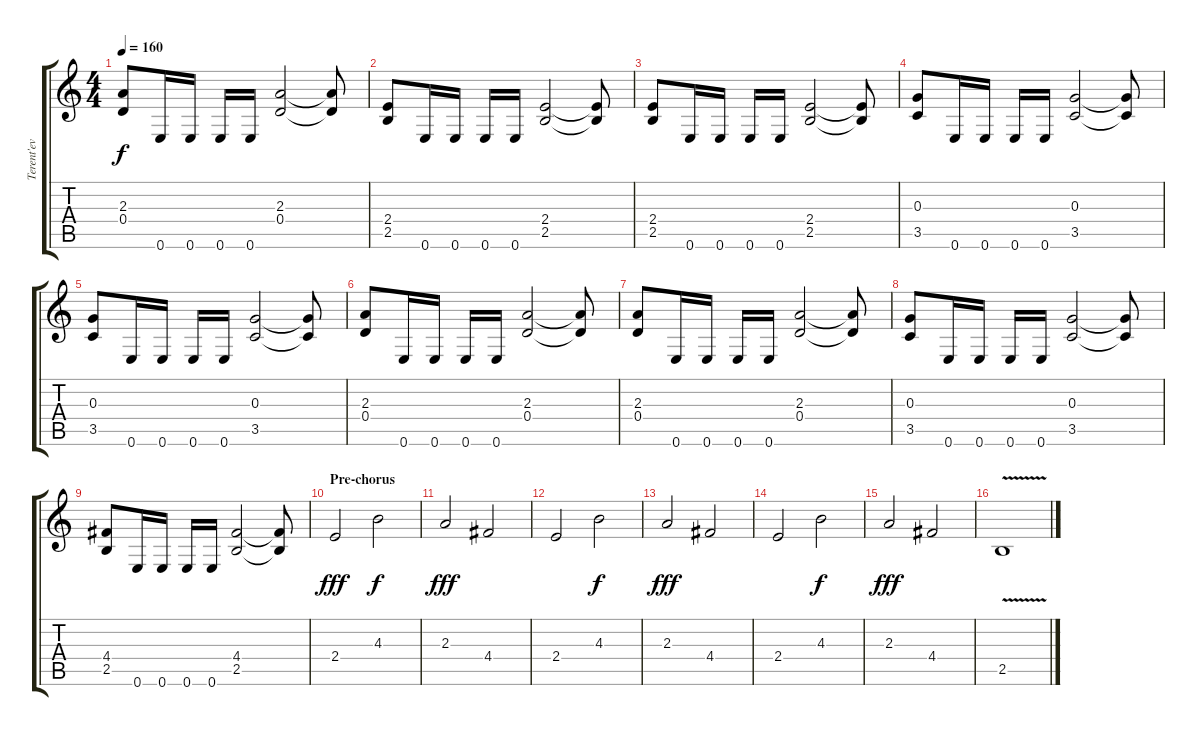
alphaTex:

\track ("Terent'ev " "Terent'ev ") {instrument distortionguitar}
\staff {score tabs}
\tuning (E4 B3 G3 D3 A2 E2) {hide}
\ts (4 4)
\tempo 160
\clef g2
\ks c
(2.3 0.4).8{dy f} 0.6.16 0.6.16 0.6.16 0.6.16 (2.3 0.4).2 (2.3{t} 0.4{t}).8 |
(2.4 2.5).8 0.6.16 0.6.16 0.6.16 0.6.16 (2.4 2.5).2 (2.4{t} 2.5{t}).8 |
(2.4 2.5).8 0.6.16 0.6.16 0.6.16 0.6.16 (2.4 2.5).2 (2.4{t} 2.5{t}).8 |
(0.3 3.5).8 0.6.16 0.6.16 0.6.16 0.6.16 (0.3 3.5).2 (0.3{t} 3.5{t}).8 |
(0.3 3.5).8 0.6.16 0.6.16 0.6.16 0.6.16 (0.3 3.5).2 (0.3{t} 3.5{t}).8 |
(2.3 0.4).8 0.6.16 0.6.16 0.6.16 0.6.16 (2.3 0.4).2 (2.3{t} 0.4{t}).8 |
(2.3 0.4).8 0.6.16 0.6.16 0.6.16 0.6.16 (2.3 0.4).2 (2.3{t} 0.4{t}).8 |
(0.3 3.5).8 0.6.16 0.6.16 0.6.16 0.6.16 (0.3 3.5).2 (0.3{t} 3.5{t}).8 |
(4.4 2.5).8 0.6.16 0.6.16 0.6.16 0.6.16 (4.4 2.5).2 (4.4{t} 2.5{t}).8 |
\section ("" "Pre-chorus")
2.4.2{dy fff} 4.3.2{dy f} |
2.3.2{dy fff} 4.4.2 |
2.4.2 4.3.2{dy f} |
2.3.2{dy fff} 4.4.2 |
2.4.2 4.3.2{dy f} |
2.3.2{dy fff} 4.4.2 |
2.5{v}.1
